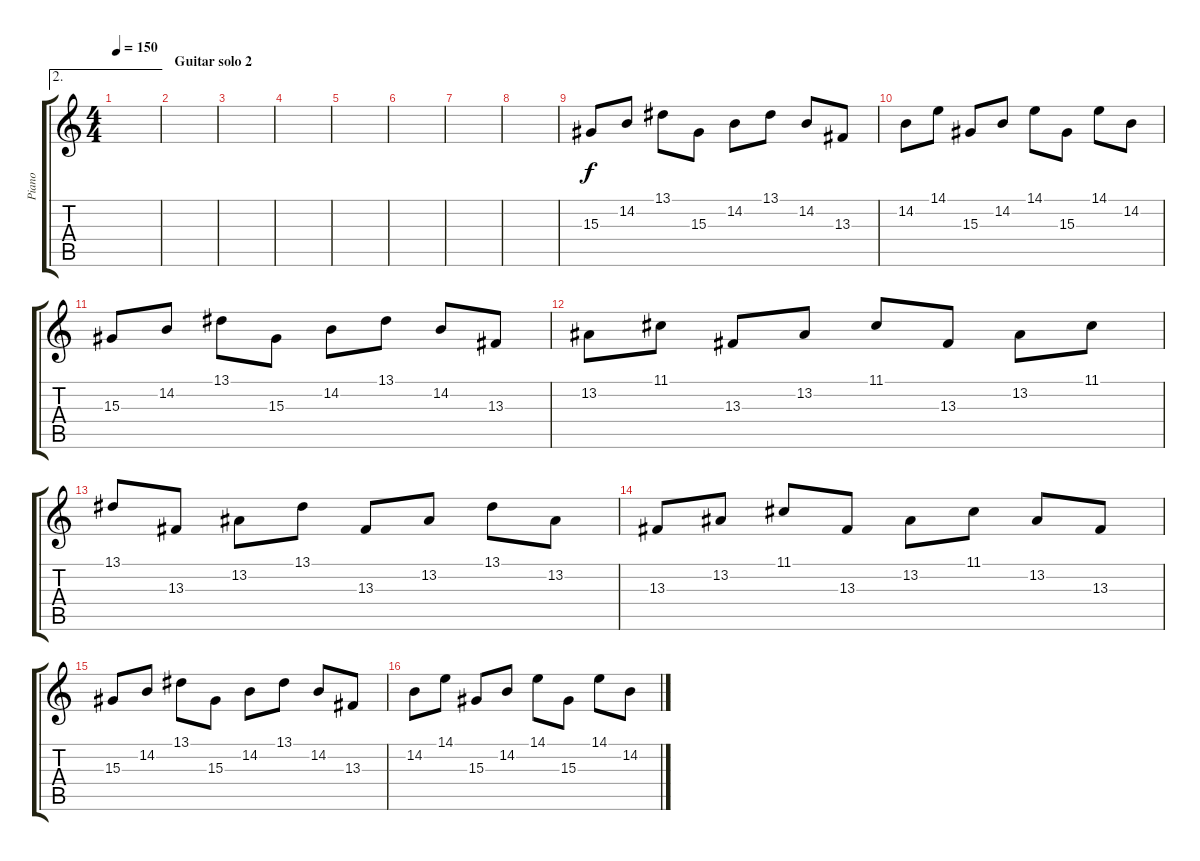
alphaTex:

\track ("Piano" "Piano") {instrument brightacousticpiano}
\staff {score tabs}
\tuning (D4 A3 F3 C3 G2 D2) {hide}
\ae 2
\ts (4 4)
\tempo 150
\clef g2
\ks c
|
\section ("" "Guitar solo 2")
|
|
|
|
|
|
|
15.3.8{instrument honkytonkpiano} 14.2.8 13.1.8 15.3.8 14.2.8 13.1.8 14.2.8 13.3.8 |
14.2.8 14.1.8 15.3.8 14.2.8 14.1.8 15.3.8 14.1.8 14.2.8 |
15.3.8 14.2.8 13.1.8 15.3.8 14.2.8 13.1.8 14.2.8 13.3.8 |
13.2.8 11.1.8 13.3.8 13.2.8 11.1.8 13.3.8 13.2.8 11.1.8 |
13.1.8 13.3.8 13.2.8 13.1.8 13.3.8 13.2.8 13.1.8 13.2.8 |
13.3.8 13.2.8 11.1.8 13.3.8 13.2.8 11.1.8 13.2.8 13.3.8 |
15.3.8 14.2.8 13.1.8 15.3.8 14.2.8 13.1.8 14.2.8 13.3.8 |
14.2.8 14.1.8 15.3.8 14.2.8 14.1.8 15.3.8 14.1.8 14.2.8
